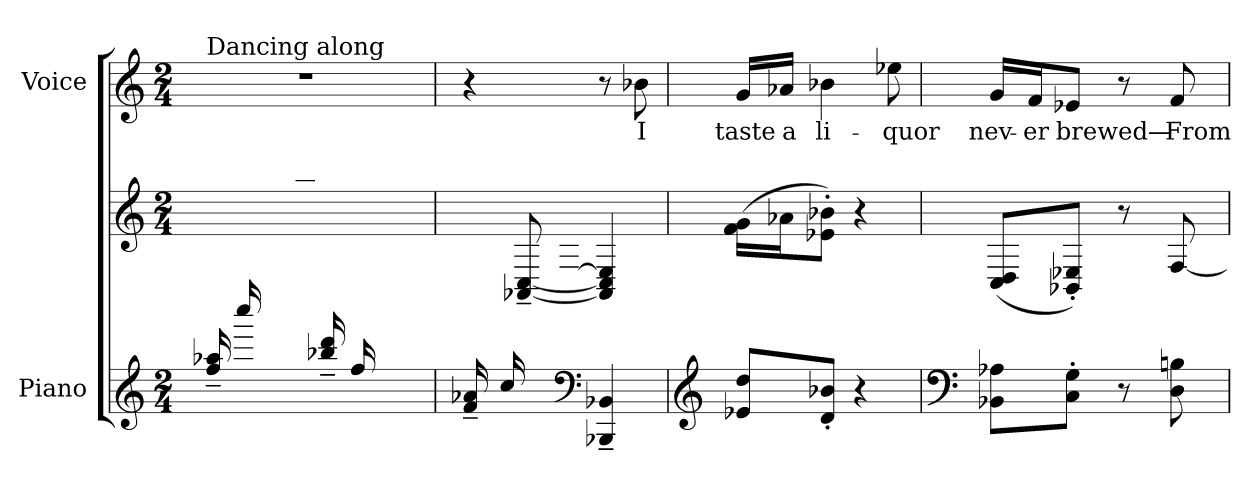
**kern	**kern	**kern	**text
*part2	*part2	*part1	*part1
*staff3	*staff2	*staff1	*staff1
*I"Piano	*	*I"Voice	*
*I'Pno.	*	*I'Voice	*
!!LO:PB:g=z
*clefG2	*clefG2	*clefG2	*
*k[]	*k[]	*k[]	*
*M2/4	*M2/4	*M2/4	*
*	*8va	*	*
=1	=1	=1	=1
!	!	!LO:TX:a:t=Dancing along	!
!	!LO:N:vis=1	!LO:N:vis=1	!
*	*^	*	*
16ffi/~ 16aa-Xi~LL	2ryy	8ryy	2r	.
*X8va	*	*	*	*
16cccci/	.	.	.	.
8ryy	.	16eee-Xi\ 16gggi	.	.
.	.	16bbb-Xi\JJ	.	.
16bb-Xi/~ 16dddi~LL	.	8ryy	.	.
16ffi/	.	.	.	.
8ryy	.	16aa-Xi\ 16ccci	.	.
.	.	16eee-Xi\JJ	.	.
=2	=2	=2	=2	=2
*^	*	*	*	*
16fi/~ 16a-Xi~LL	4ryy	8ryy	8ryy	4r	.
16cci/	.	.	.	.	.
4.ryy	.	16A-Xi\ 16ci	[<8A-i/~ [<8ci~	.	.
.	.	[>16e-Xi\JJ	.	.	.
*clefF4	*	*	*	*	*
.	4BBB-Xi/~ 4BB-Xi~	4A-i/] 4ci] 4e-i]	4ryy	8r	.
!	!	!	!	!	!LO:LY:b:color=#000000
.	.	.	.	8b-Xi\	I
*v	*v	*	*	*	*
*	*v	*v	*	*
=3	=3	=3	=3
*clefG2	*	*	*
!	!	!	!LO:LY:b:color=#000000
8e-Xi/ 8ddiL	(16ffi\ 16ggiLL	16gi/LL	taste
!	!	!	!LO:LY:b:color=#000000
.	16aa-Xi\J	16a-Xi/JJ	a
!	!	!	!LO:LY:b:color=#000000
8di/' 8b-Xi'J	8ee-Xi\' 8bb-Xi'J)	4b-Xi\	li-
4r	4r	.	.
!	!	!	!LO:LY:b:color=#000000
.	.	8ee-Xi\	-quor
!!LO:LB:g=z
=4	=4	=4	=4
*clefF4	*	*	*
!	!	!	!LO:LY:b:color=#000000
8BB-Xi\ 8A-XiL	(8ci/ 8diL	16gi/LL	nev-
!	!	!	!LO:LY:b:color=#000000
.	.	16fi/J	-er
!	!	!	!LO:LY:b:color=#000000
8Ci\' 8Gi'J	8B-Xi/' 8e-Xi'J)	8e-Xi/J	brewed—
8r	8r	8r	.
!	!	!	!LO:LY:b:color=#000000
8Di\ 8Bni	[<8fi/	8fi/	From
=	=	=	=
*-	*-	*-	*-
